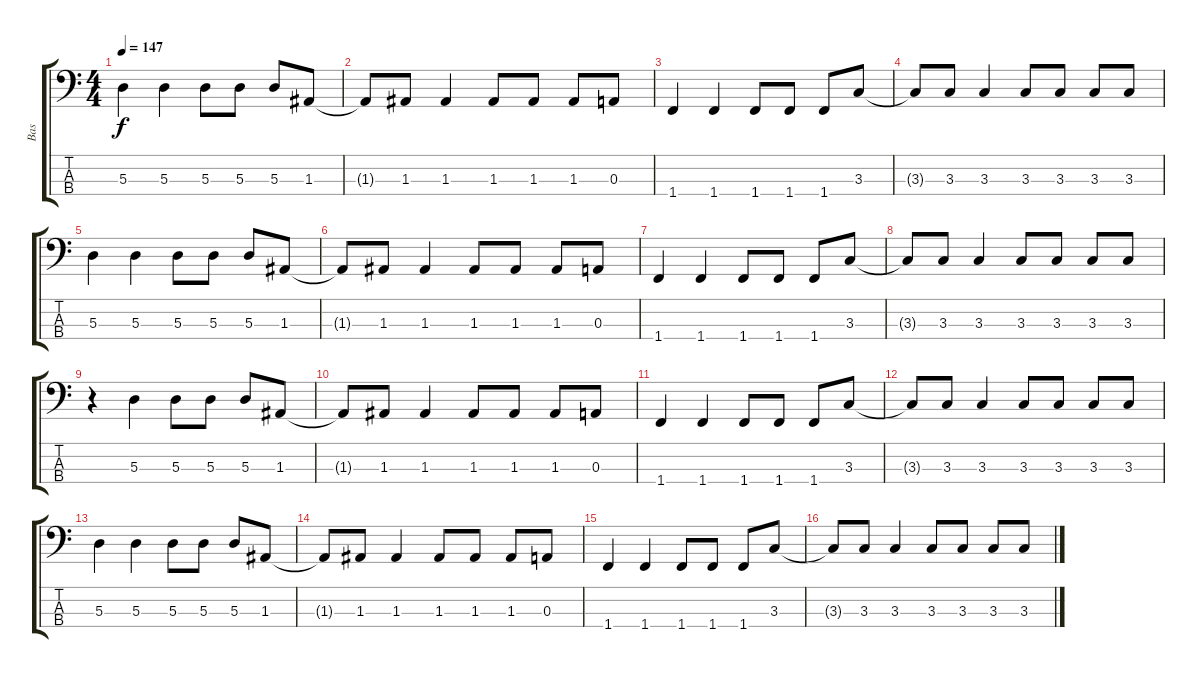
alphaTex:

\track ("Bas" "Bas") {instrument electricbasspick}
\staff {score tabs}
\tuning (G2 D2 A1 E1) {hide}
\ts (4 4)
\tempo 147
\clef f4
\ks c
5.3.4{dy f} 5.3.4 5.3.8 5.3.8 5.3.8 1.3.8 |
1.3{t}.8 1.3.8 1.3.4 1.3.8 1.3.8 1.3.8 0.3.8 |
1.4.4 1.4.4 1.4.8 1.4.8 1.4.8 3.3.8 |
3.3{t}.8 3.3.8 3.3.4 3.3.8 3.3.8 3.3.8 3.3.8 |
5.3.4 5.3.4 5.3.8 5.3.8 5.3.8 1.3.8 |
1.3{t}.8 1.3.8 1.3.4 1.3.8 1.3.8 1.3.8 0.3.8 |
1.4.4 1.4.4 1.4.8 1.4.8 1.4.8 3.3.8 |
3.3{t}.8 3.3.8 3.3.4 3.3.8 3.3.8 3.3.8 3.3.8 |
r.4 5.3.4 5.3.8 5.3.8 5.3.8 1.3.8 |
1.3{t}.8 1.3.8 1.3.4 1.3.8 1.3.8 1.3.8 0.3.8 |
1.4.4 1.4.4 1.4.8 1.4.8 1.4.8 3.3.8 |
3.3{t}.8 3.3.8 3.3.4 3.3.8 3.3.8 3.3.8 3.3.8 |
5.3.4{volume 10} 5.3.4 5.3.8 5.3.8 5.3.8 1.3.8 |
1.3{t}.8 1.3.8 1.3.4 1.3.8 1.3.8 1.3.8 0.3.8 |
1.4.4 1.4.4 1.4.8 1.4.8 1.4.8 3.3.8 |
3.3{t}.8 3.3.8 3.3.4 3.3.8 3.3.8 3.3.8 3.3.8
